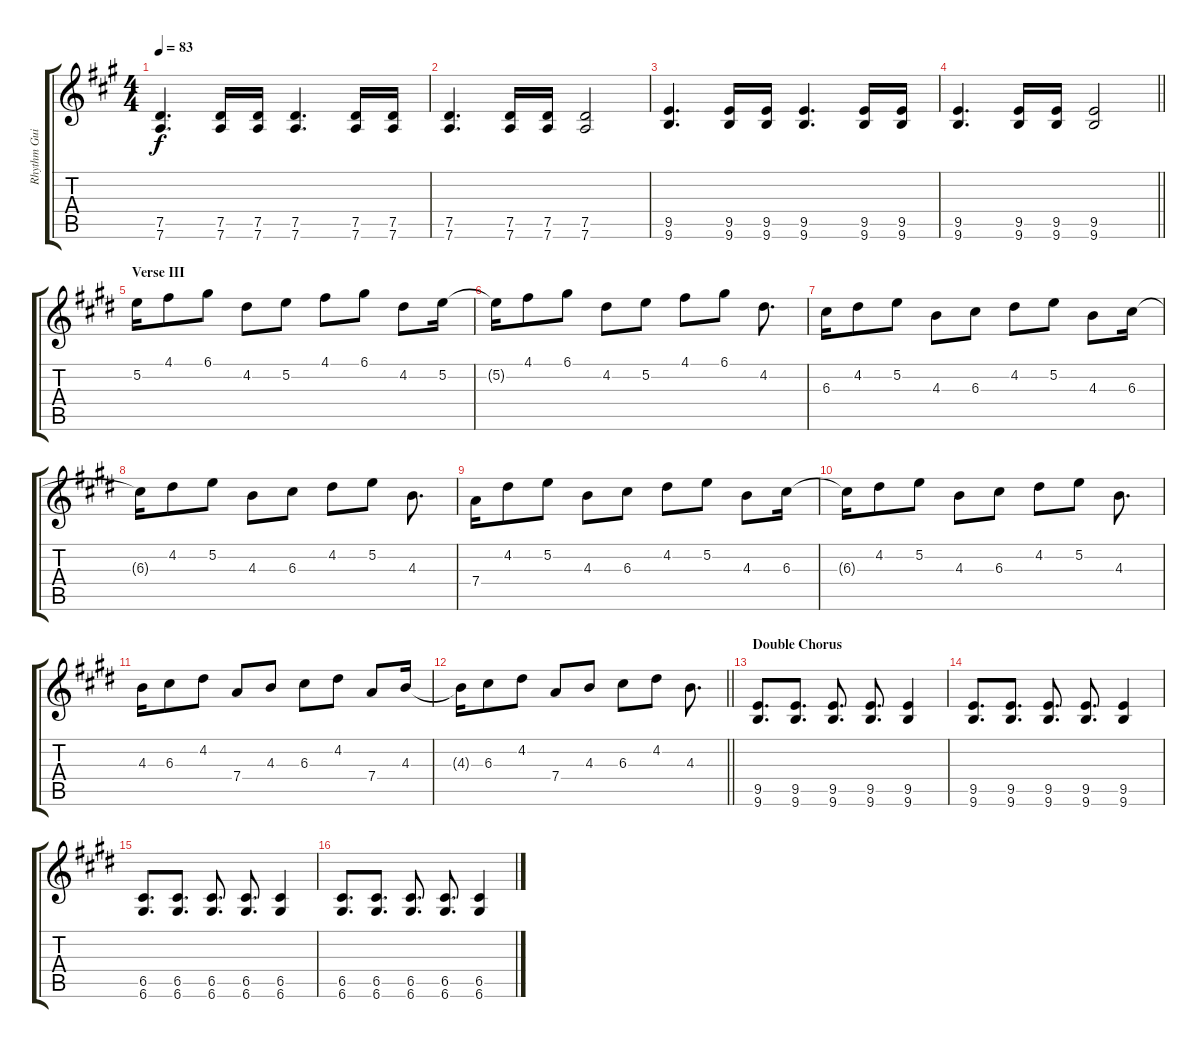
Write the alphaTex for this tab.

\track ("Rhythm Guitar I" "Rhythm Gui") {instrument electricguitarmuted}
\staff {score tabs}
\tuning (D4 B3 G3 D3 G2 D2) {hide}
\ts (4 4)
\tempo 83
\clef g2
\ks a
(7.5 7.6).4{d dy f} (7.5 7.6).16 (7.5 7.6).16 (7.5 7.6).4{d} (7.5 7.6).16 (7.5 7.6).16 |
(7.5 7.6).4{d} (7.5 7.6).16 (7.5 7.6).16 (7.5 7.6).2 |
(9.5 9.6).4{d} (9.5 9.6).16 (9.5 9.6).16 (9.5 9.6).4{d} (9.5 9.6).16 (9.5 9.6).16 |
\barLineRight lightlight
(9.5 9.6).4{d} (9.5 9.6).16 (9.5 9.6).16 (9.5 9.6).2 |
\section ("" "Verse III")
\ks e
5.2.16{instrument electricguitarmuted} 4.1.8 6.1.8 4.2.8 5.2.8 4.1.8 6.1.8 4.2.8 5.2.16 |
5.2{t}.16 4.1.8 6.1.8 4.2.8 5.2.8 4.1.8 6.1.8 4.2.8{d} |
6.3.16 4.2.8 5.2.8 4.3.8 6.3.8 4.2.8 5.2.8 4.3.8 6.3.16 |
6.3{t}.16 4.2.8 5.2.8 4.3.8 6.3.8 4.2.8 5.2.8 4.3.8{d} |
7.4.16 4.2.8 5.2.8 4.3.8 6.3.8 4.2.8 5.2.8 4.3.8 6.3.16 |
6.3{t}.16 4.2.8 5.2.8 4.3.8 6.3.8 4.2.8 5.2.8 4.3.8{d} |
4.3.16 6.3.8 4.2.8 7.4.8 4.3.8 6.3.8 4.2.8 7.4.8 4.3.16 |
\barLineRight lightlight
4.3{t}.16 6.3.8 4.2.8 7.4.8 4.3.8 6.3.8 4.2.8 4.3.8{d} |
\section ("" "Double Chorus")
(9.5 9.6).8{d volume 8 instrument overdrivenguitar} (9.5 9.6).8{d} (9.5 9.6).8{d} (9.5 9.6).8{d} (9.5 9.6).4 |
(9.5 9.6).8{d} (9.5 9.6).8{d} (9.5 9.6).8{d} (9.5 9.6).8{d} (9.5 9.6).4 |
(6.5 6.6).8{d} (6.5 6.6).8{d} (6.5 6.6).8{d} (6.5 6.6).8{d} (6.5 6.6).4 |
(6.5 6.6).8{d} (6.5 6.6).8{d} (6.5 6.6).8{d} (6.5 6.6).8{d} (6.5 6.6).4
